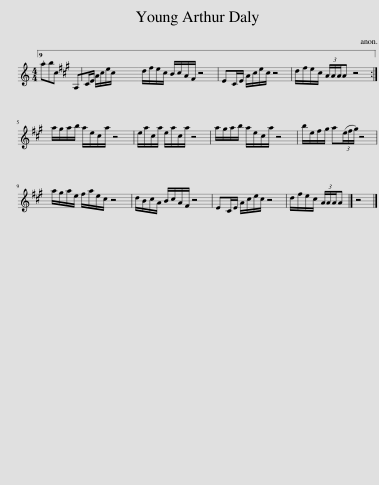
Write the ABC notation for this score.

X:1
L:1/8
M:4/4
I:linebreak $
K:C
V:1 treble
V:1
 .abc A,^C/E/ A/^c/e/c/ | d/^f/e/^c/ B/c/A/^F/ z4 | E^C/E/ A/^c/e/c/ z4 | d/^f/e/^c/ (3A/A/A/A z4 :|$ a/^g/a/b/ a/e/^c/a/ z4 | %5
 e/a/^c/a/ e/a/c/a/ z4 | a/^g/a/b/ a/e/^c/a/ z4 | b/e/^f/^g/ a(3(e/f/g/) z4 |$ a/^g/a/e/ ^f/a/e/^c/ z4 | d/B/^c/A/ B/c/A/^F/ z4 | %10
 E^C/E/ A/^c/e/c/ z4 | d/^f/e/^c/ (3A/A/A/A z4 |] %12
